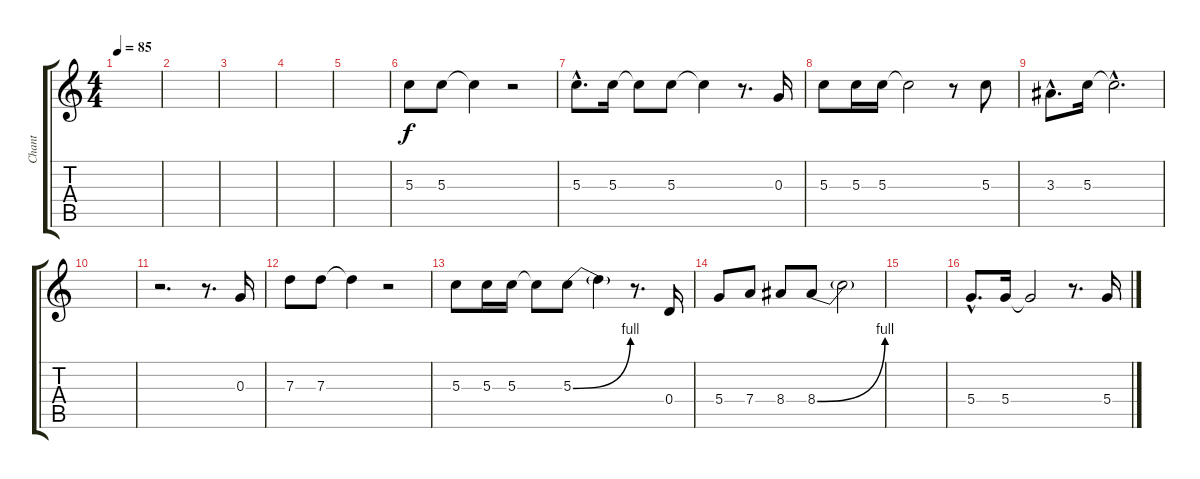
\track ("Chant" "Chant") {instrument electricguitarclean}
\staff {score tabs}
\tuning (E4 B3 G3 D3 A2 E2) {hide}
\ts (4 4)
\tempo 85
\clef g2
\ks c
|
|
|
|
|
5.3.8 5.3.8 5.3{t}.4 r.2 |
5.3{hac}.8{d} 5.3.16 5.3{t}.8 5.3.8 5.3{t}.4 r.8{d} 0.3.16 |
5.3.8 5.3.16 5.3.16 5.3{t}.2 r.8 5.3.8 |
3.3{hac}.8{d} 5.3.16 5.3{hac t}.2{d} |
|
r.2{d} r.8{d} 0.3.16 |
7.3.8 7.3.8 7.3{t}.4 r.2 |
5.3.8 5.3.16 5.3.16 5.3{t}.8 5.3{be (bend 0 0 60 4)}.8 5.3{t}.4 r.8{d} 0.4.16 |
5.4.8 7.4.8 8.4.8 8.4{be (bend 0 0 60 4)}.8 8.4{t}.2 |
|
5.4{hac}.8{d} 5.4.16 5.4{t}.2 r.8{d} 5.4.16
